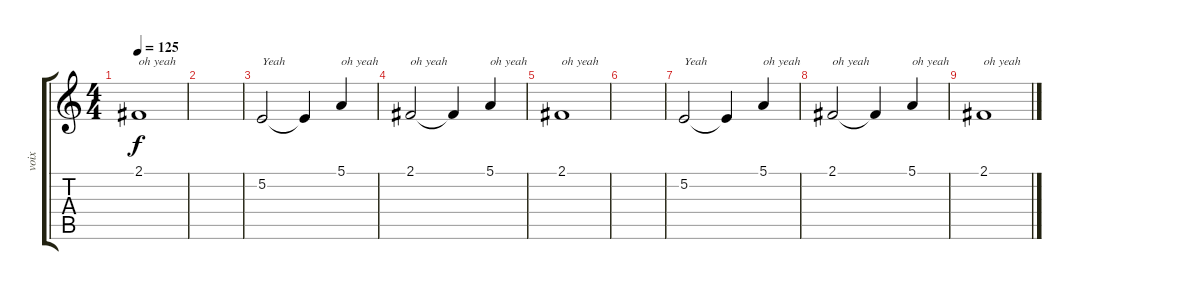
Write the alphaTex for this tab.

\track ("voix" "voix") {instrument oboe}
\staff {score tabs}
\tuning (E4 B3 G3 D3 A2 E2) {hide}
\ts (4 4)
\tempo 125
\clef g2
\ks c
2.1.1{txt "oh yeah" dy f} |
|
5.2.2{txt "Yeah"} 5.2{t}.4 5.1.4{txt "oh yeah"} |
2.1.2{txt "oh yeah"} 2.1{t}.4 5.1.4{txt "oh yeah"} |
2.1.1{txt "oh yeah"} |
|
5.2.2{txt "Yeah"} 5.2{t}.4 5.1.4{txt "oh yeah"} |
2.1.2{txt "oh yeah"} 2.1{t}.4 5.1.4{txt "oh yeah"} |
2.1.1{txt "oh yeah"}
